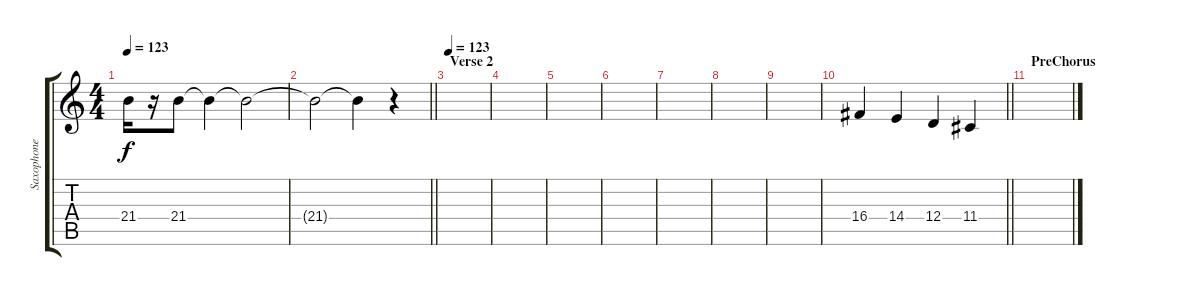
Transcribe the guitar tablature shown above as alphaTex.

\track ("Saxophone" "Saxophone") {instrument tenorsax}
\staff {score tabs}
\tuning (E4 B3 G3 D3 A2 E2) {hide}
\ts (4 4)
\tempo 123
\clef g2
\ks c
21.4.16{dy f} r.16 21.4.8 21.4{t}.4 21.4{t}.2 |
\barLineRight lightlight
21.4{t}.2 21.4{t}.4 r.4 |
\section ("" "Verse 2")
\tempo 123
|
|
|
|
|
|
|
\barLineRight lightlight
16.4.4 14.4.4 12.4.4 11.4.4 |
\section ("" "PreChorus")
